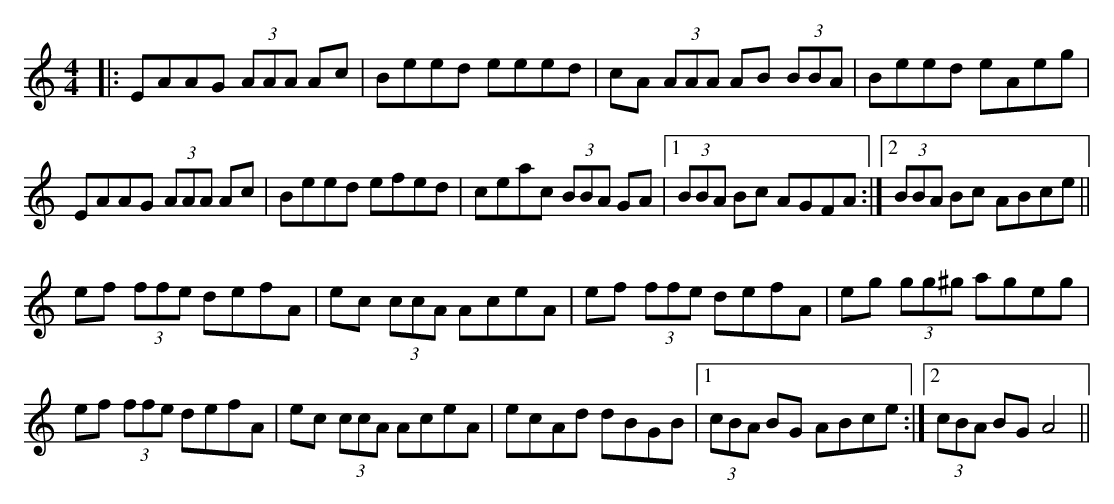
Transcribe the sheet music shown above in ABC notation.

X:1
M:4/4
K:Amin
|:EAAG (3AAA Ac|Beed eeed|cA (3AAA AB (3BBA|Beed eAeg|
EAAG (3AAA Ac|Beed efed|ceac (3BBA GA|1 (3BBA Bc AGFA:|2 (3BBA Bc ABce||
ef (3ffe defA|ec (3ccA AceA|ef (3ffe defA|eg (3gg^g ageg|
ef (3ffe defA|ec (3ccA AceA|ecAd dBGB|1 (3cBA BG ABce:|2 (3cBA BG A4||
